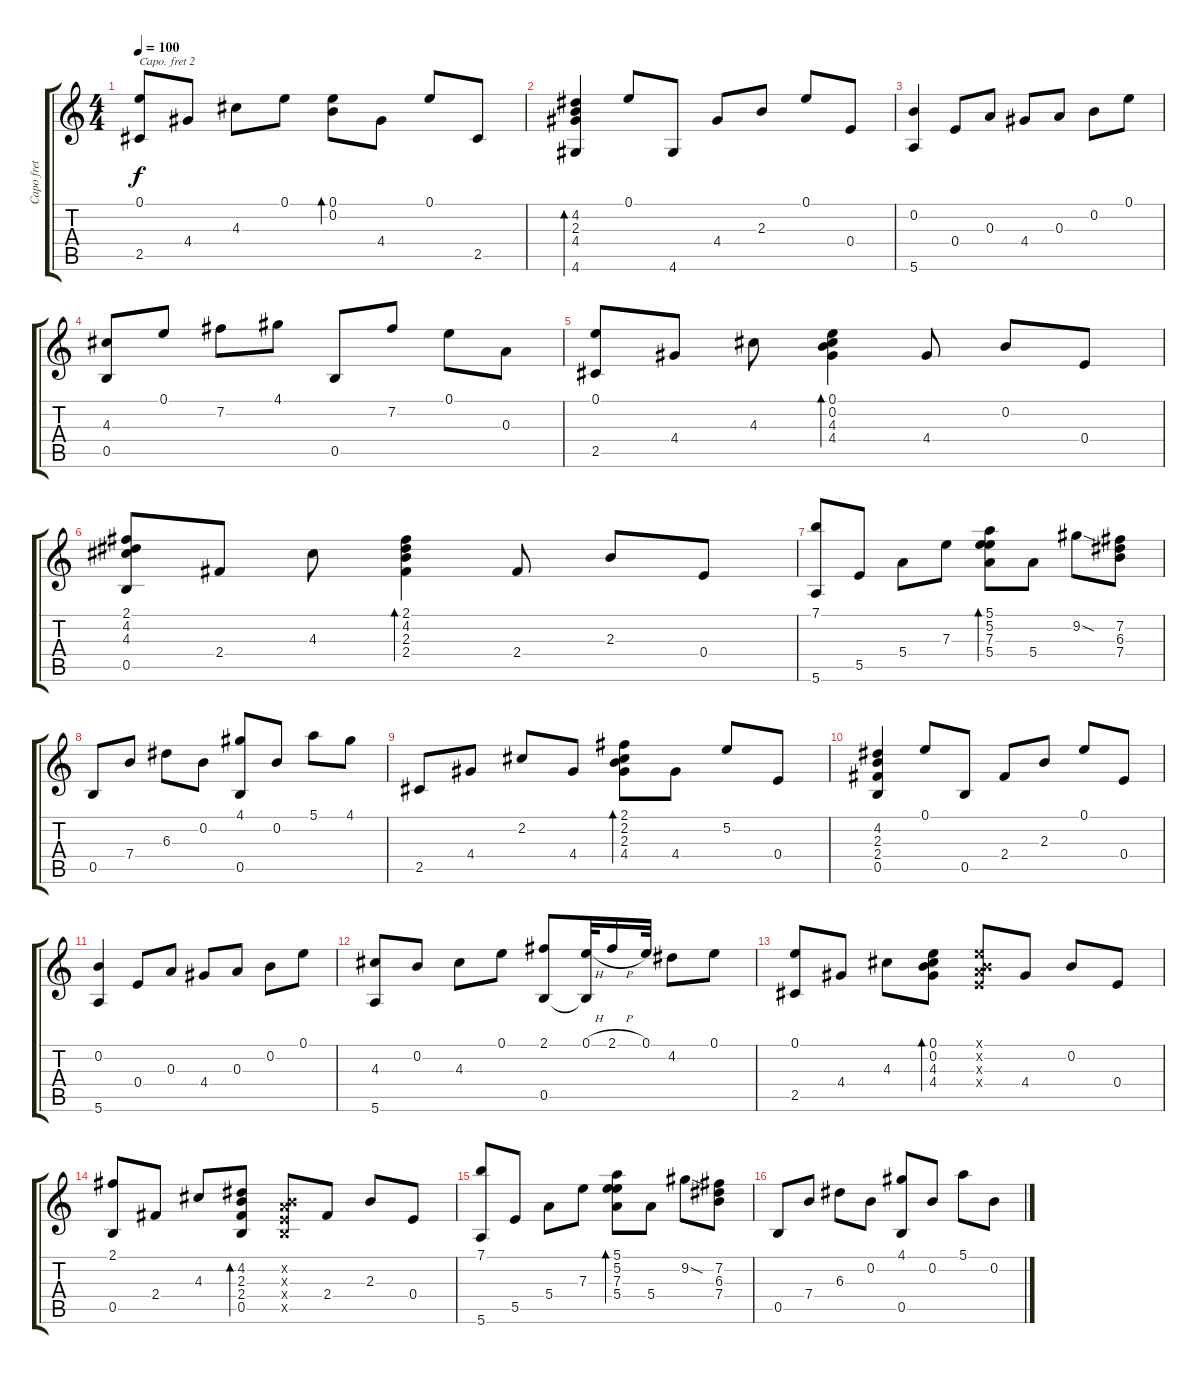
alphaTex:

\track ("Capo fret 2" "Capo fret ") {instrument acousticguitarnylon}
\staff {score tabs}
\capo 2
\tuning (D4 A3 G3 D3 A2 D2) {hide}
\ts (4 4)
\tempo 100
\clef g2
\ks c
(0.1 2.5).8{dy f} 4.4.8 4.3.8 0.1.8 (0.1 0.2).8{bd 60} 4.4.8 0.1.8 2.5.8 |
(4.2 2.3 4.4 4.6).4{bd 240} 0.1.8 4.6.8 4.4.8 2.3.8 0.1.8 0.4.8 |
(0.2 5.6).4 0.4.8 0.3.8 4.4.8 0.3.8 0.2.8 0.1.8 |
(4.3 0.5).8 0.1.8 7.2.8 4.1.8 0.5.8 7.2.8 0.1.8 0.3.8 |
(0.1 2.5).8 4.4.8 4.3.8 (0.1 0.2 4.3 4.4).4{bd 120} 4.4.8 0.2.8 0.4.8 |
(2.1 4.2 4.3 0.5).8 2.4.8 4.3.8 (2.1 4.2 2.3 2.4).4{bd 120} 2.4.8 2.3.8 0.4.8 |
(7.1 5.6).8 5.5.8 5.4.8 7.3.8 (5.1 5.2 7.3 5.4).8{bd 60} 5.4.8 9.2{sod}.8 (7.2 6.3 7.4).8 |
0.5.8 7.4.8 6.3.8 0.2.8 (4.1 0.5).8 0.2.8 5.1.8 4.1.8 |
2.5.8 4.4.8 2.2.8 4.4.8 (2.1 2.2 2.3 4.4).8{bd 60} 4.4.8 5.2.8 0.4.8 |
(4.2 2.3 2.4 0.5).4 0.1.8 0.5.8 2.4.8 2.3.8 0.1.8 0.4.8 |
(0.2 5.6).4 0.4.8 0.3.8 4.4.8 0.3.8 0.2.8 0.1.8 |
(4.3 5.6).8 0.2.8 4.3.8 0.1.8 (2.1 0.5).8 (0.1{h} 0.5{t}).32 2.1{h}.16 0.1.32 4.2.8 0.1.8 |
(0.1 2.5).8 4.4.8 4.3.8 (0.1 0.2 4.3 4.4).8{bd 30} (0.1{x} 0.2{x} 0.3{x} 0.4{x}).8 4.4.8 0.2.8 0.4.8 |
(2.1 0.5).8 2.4.8 4.3.8 (4.2 2.3 2.4 0.5).8{bd 30} (0.2{x} 0.3{x} 0.4{x} 0.5{x}).8 2.4.8 2.3.8 0.4.8 |
(7.1 5.6).8 5.5.8 5.4.8 7.3.8 (5.1 5.2 7.3 5.4).8{bd 30} 5.4.8 9.2{sod}.8 (7.2 6.3 7.4).8 |
0.5.8 7.4.8 6.3.8 0.2.8 (4.1 0.5).8 0.2.8 5.1.8 0.2.8
